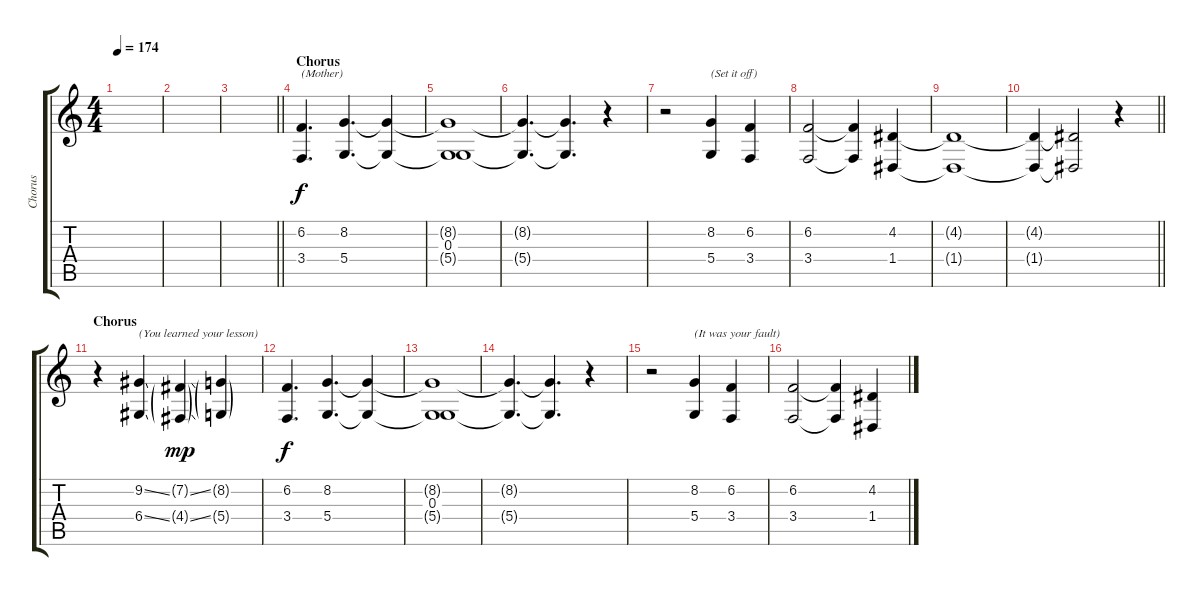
\track ("Chorus" "Chorus") {instrument lead6voice}
\staff {score tabs}
\tuning (E4 B3 G3 D3 A2 D2) {hide}
\ts (4 4)
\tempo 174
\clef g2
\ks c
|
|
\barLineRight lightlight
|
\section ("" "Chorus")
(6.2 3.4).4{d txt "(Mother)"} (8.2 5.4).4{d} (8.2{t} 5.4{t}).4 |
(8.2{t} 0.3 5.4{t}).1 |
(8.2{t} 5.4{t}).4{d} (8.2{t} 5.4{t}).4{d} r.4 |
r.2 (8.2 5.4).4{txt "(Set it off)"} (6.2 3.4).4 |
(6.2 3.4).2 (6.2{t} 3.4{t}).4 (4.2 1.4).4 |
(4.2{t} 1.4{t}).1 |
\barLineRight lightlight
(4.2{t} 1.4{t}).4 (4.2{t} 1.4{t}).2 r.4 |
\section ("" "Chorus")
r.4 (9.2{ss} 6.4{ss}).4{txt "(You learned your lesson)"} (7.2{ss g} 4.4{ss g}).4{dy mp} (8.2{g} 5.4{g}).4 |
(6.2 3.4).4{d dy f} (8.2 5.4).4{d} (8.2{t} 5.4{t}).4 |
(8.2{t} 0.3 5.4{t}).1 |
(8.2{t} 5.4{t}).4{d} (8.2{t} 5.4{t}).4{d} r.4 |
r.2 (8.2 5.4).4{txt "(It was your fault)"} (6.2 3.4).4 |
(6.2 3.4).2 (6.2{t} 3.4{t}).4 (4.2 1.4).4
